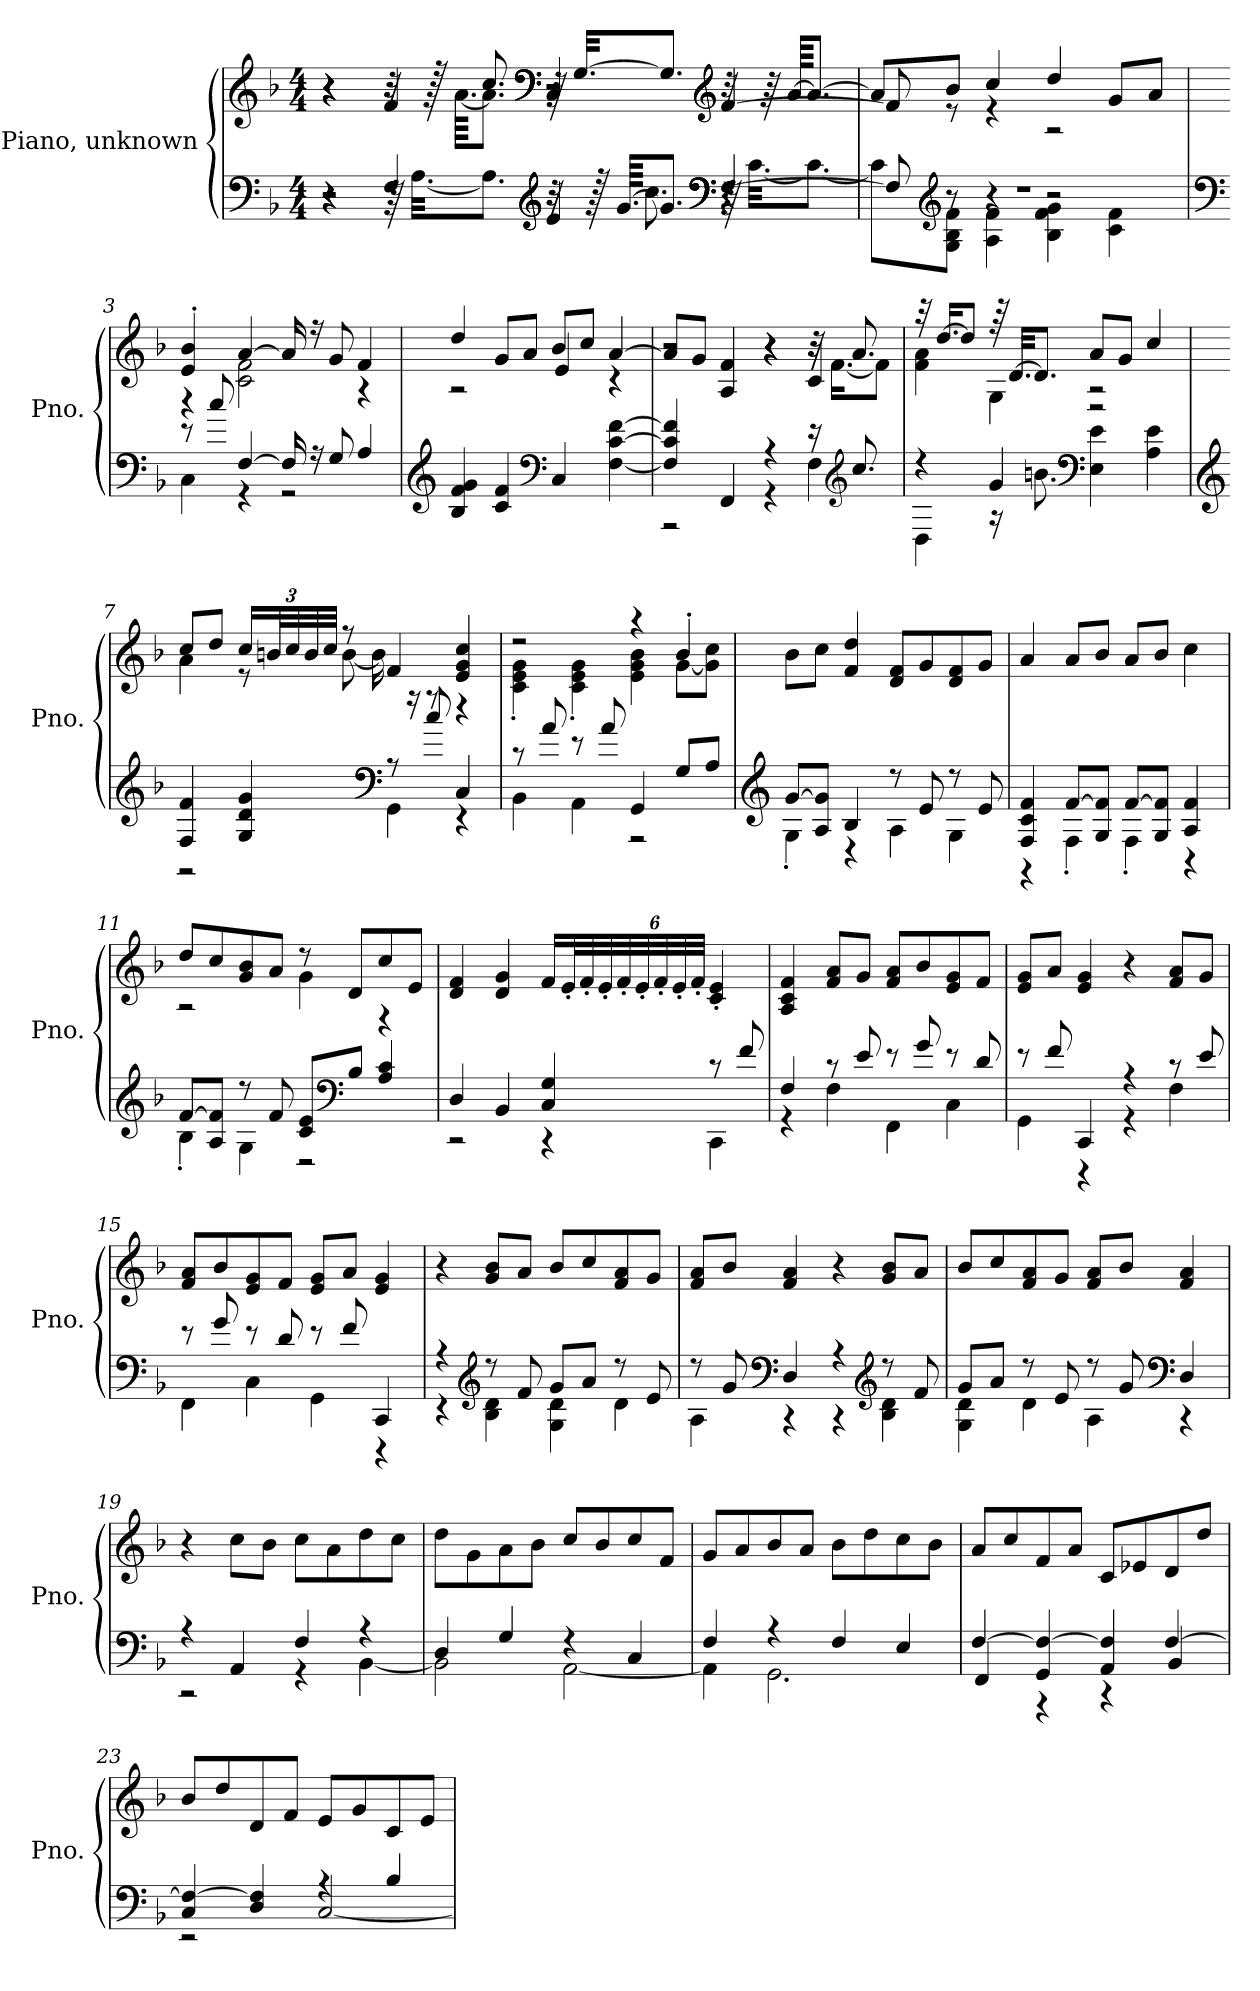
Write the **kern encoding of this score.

**kern	**kern
*part1	*part1
*staff2	*staff1
*I"Piano, unknown	*
*I'Pno.	*
*clefF4	*clefG2
*k[b-]	*k[b-]
*M4/4	*M4/4
*MM120	*MM120
=1	=1
*^	*^
*	*^	*	*^
2r	4r	4r	4r	4r	4r
.	64r	4F/	16r	32r	4f/
.	[32.A\KKL	.	.	.	.
.	.	.	.	128r	.
.	.	.	.	[64.a\KKKL	.
.	8.A\J]	.	8.cc/	8.a\J]	.
*clefG2	*	*	*clefF4	*	*
32r	16r	4e/	64r	2r	4C/
.	.	.	[32.G/KKL	.	.
128r	.	.	.	.	.
[64.g/KKKL	.	.	.	.	.
8.g/J]	8.cc\	.	8.G/J]	.	.
*clefF4	*	*	*clefG2	*	*
4r	64r	[4F/	32r	.	[4f/
.	[32.c\KKL	.	.	.	.
.	.	.	64r	.	.
.	.	.	[64a/KKKL	.	.
.	8.c\J_	.	8.a/J_	.	.
*	*	*	*	*v	*v
=2	=2	=2	=2	=2
1r	8c\L]	8F/]	8a/L]	8f/]
*clefG2	*	*	*	*
.	8G\ 8B-\ 8f\J	8r	8b-/J	8r
.	4A\ 4f\	4r	4cc/	4r
.	4B-\ 4f\ 4g\	2r	4dd/	2r
.	4c\ 4f\	.	8g/L	.
.	.	.	8a/J	.
*v	*v	*v	*	*
!!LO:LB:g=z	!!
=3	=3	=3
*clefF4	*	*
*^	*	*
8r	4C\	4e/' 4b-/'	4r
8cc/	.	.	.
[4F/	4r	[4a/	2c\ 2f\
16F/]	2r	16a/]	.
16r	.	16r	.
8G/	.	8g/	.
4A/	.	4f/	4r
*v	*v	*	*
=4	=4	=4
*clefG2	*	*
4B-/ 4f/ 4g/	4dd/	2r
4c/ 4f/	8g/L	.
.	8a/J	.
*clefF4	*	*
4C/	8b-/L	4e/
.	8cc/J	.
[4F\ [4c\ [4f\	[4a/	4r
=5	=5	=5
*^	*	*^
4F/] 4c/] 4f/]	2r	8a/L]	2r	2r
.	.	8g/J	.	.
4FF/	.	4A/ 4f/	.	.
4r	4r	4r	4r	4r
16r	4F\	16r	32r	4c/
.	.	.	[16.f\KL	.
*clefG2	*	*	*	*
8.cc/	.	8.a/	.	.
.	.	.	8f\J]	.
*	*	*	*v	*v
=6	=6	=6	=6
4r	4D\	32r	4f\ 4a\
.	.	[16.dd/KL	.
.	.	8dd/J]	.
4g/	16r	64r	4G\
.	.	[32.d/KKL	.
.	8.bn\	8.d/J]	.
*clefF4	*	*	*
2r	4E\ 4e\	8a/L	2r
.	.	8g/J	.
.	4A\ 4e\	4cc/	.
!!LO:LB:g=z	!!
=7	=7	=7	=7
*clefG2	*	*	*
4F/ 4f/	2r	8cc/L	4a\
.	.	8dd/J	.
*	*	*Xbrackettup	*
4G/ 4d/ 4g/	.	24cc/LL	8r
.	.	48bn/L	.
.	.	48cc/	.
.	.	48b/	.
.	.	48cc/JJJ	.
.	.	8r	[8b\
*clefF4	*	*	*
8r	4GG\	4f/	16b\]
.	.	.	16r
8cc/	.	.	8r
4C/	4r	4e/ 4g/ 4cc/	4r
=8	=8	=8	=8
8r	4BB-\	2r	4c\' 4e\' 4g\'
8a/	.	.	.
8r	4AA\	.	4c\' 4e\' 4g\'
8a/	.	.	.
4GG/	2r	4r	4e\ 4g\ 4b-\
8G/L	.	4b-'/	[8g\L
8A/J	.	.	8g\] 8cc\J
*	*	*v	*v
=9	=9	=9
*clefG2	*	*
[8g/L	4G'\	8b-\L
8A/ 8g/]J	.	8cc\J
4B-/	4r	4f/ 4dd/
8r	4A\	8d/ 8f/L
8e/	.	8g/
8r	4G\	8d/ 8f/
8e/	.	8g/J
=10	=10	=10
4F/ 4c/ 4f/	4r	4a/
[8f/L	4F'\	8a/L
8G/ 8f/]J	.	8b-/J
[8f/L	4F'\	8a/L
8G/ 8f/]J	.	8b-/J
4A/ 4f/	4r	4cc\
!!LO:LB:g=z
=11	=11	=11
*	*	*^
[8f/L	4B-'\	8dd/L	2r
8A/ 8f/]J	.	8cc/	.
8r	4G\	8g/ 8b-/	.
8f/	.	8a/J	.
8c/ 8e/L	2r	8r	4g\
*clefF4	*	*	*
8B-/J	.	8d/L	.
4A/ 4c/	.	8cc/	4r
.	.	8e/J	.
*	*	*v	*v
=12	=12	=12
4D/	2r	4d/ 4f/
4BB-/	.	4d/ 4g/
4C/ 4G/	4r	16f/LL
.	.	32e'/L
.	.	32f'/
.	.	48e'/
.	.	48f'/
.	.	48e'/
.	.	48f'/
.	.	48e'/
.	.	48f'/JJJ
8r	4CC\	4c/' 4e/'
8f/	.	.
=13	=13	=13
4F/	4r	4A/ 4c/ 4f/
8r	4F\	8f/ 8a/L
8e/	.	8g/J
8r	4FF\	8f/ 8a/L
8g/	.	8b-/
8r	4C\	8e/ 8g/
8d/	.	8f/J
=14	=14	=14
8r	4GG\	8e/ 8g/L
8f/	.	8a/J
4CC/	4r	4e/ 4g/
4r	4r	4r
8r	4F\	8f/ 8a/L
8e/	.	8g/J
!!LO:LB:g=z
=15	=15	=15
8r	4FF\	8f/ 8a/L
8g/	.	8b-/
8r	4C\	8e/ 8g/
8d/	.	8f/J
8r	4GG\	8e/ 8g/L
8f/	.	8a/J
4CC/	4r	4e/ 4g/
=16	=16	=16
4r	4r	4r
*clefG2	*	*
8r	4B-\ 4d\	8g/ 8b-/L
8f/	.	8a/J
8g/L	4G\ 4d\	8b-/L
8a/J	.	8cc/
8r	4d\	8f/ 8a/
8e/	.	8g/J
=17	=17	=17
8r	4A\	8f/ 8a/L
8g/	.	8b-/J
*clefF4	*	*
4D/	4r	4f/ 4a/
4r	4r	4r
*clefG2	*	*
8r	4B-\ 4d\	8g/ 8b-/L
8f/	.	8a/J
=18	=18	=18
8g/L	4G\ 4d\	8b-/L
8a/J	.	8cc/
8r	4d\	8f/ 8a/
8e/	.	8g/J
8r	4A\	8f/ 8a/L
8g/	.	8b-/J
*clefF4	*	*
4D/	4r	4f/ 4a/
!!LO:LB:g=z
=19	=19	=19
4r	2r	4r
4AA/	.	8cc\L
.	.	8b-\J
4F/	4r	8cc\L
.	.	8a\
4r	[4BB-\	8dd\
.	.	8cc\J
=20	=20	=20
4D/	2BB-\]	8dd\L
.	.	8g\
4G/	.	8a\
.	.	8b-\J
4r	[2AA\	8cc/L
.	.	8b-/
4C/	.	8cc/
.	.	8f/J
=21	=21	=21
4F/	4AA\]	8g/L
.	.	8a/
4r	2.GG\	8b-/
.	.	8a/J
4F/	.	8b-\L
.	.	8dd\
4E/	.	8cc\
.	.	8b-\J
=22	=22	=22
[4F/	4FF/	8a/L
.	.	8cc/
4GG/ 4F/_	4r	8f/
.	.	8a/J
4AA/ 4F/]	4r	8c/L
.	.	8e-X/
[4F/	4BB-/	8d/
.	.	8dd/J
=23	=23	=23
4C/ 4F/_	2r	8b-/L
.	.	8dd/
4D/ 4F/]	.	8d/
.	.	8f/J
4r	[2C/	8e/L
.	.	8g/
4B-/	.	8c/
.	.	8e/J
*v	*v	*
=	=
*-	*-
